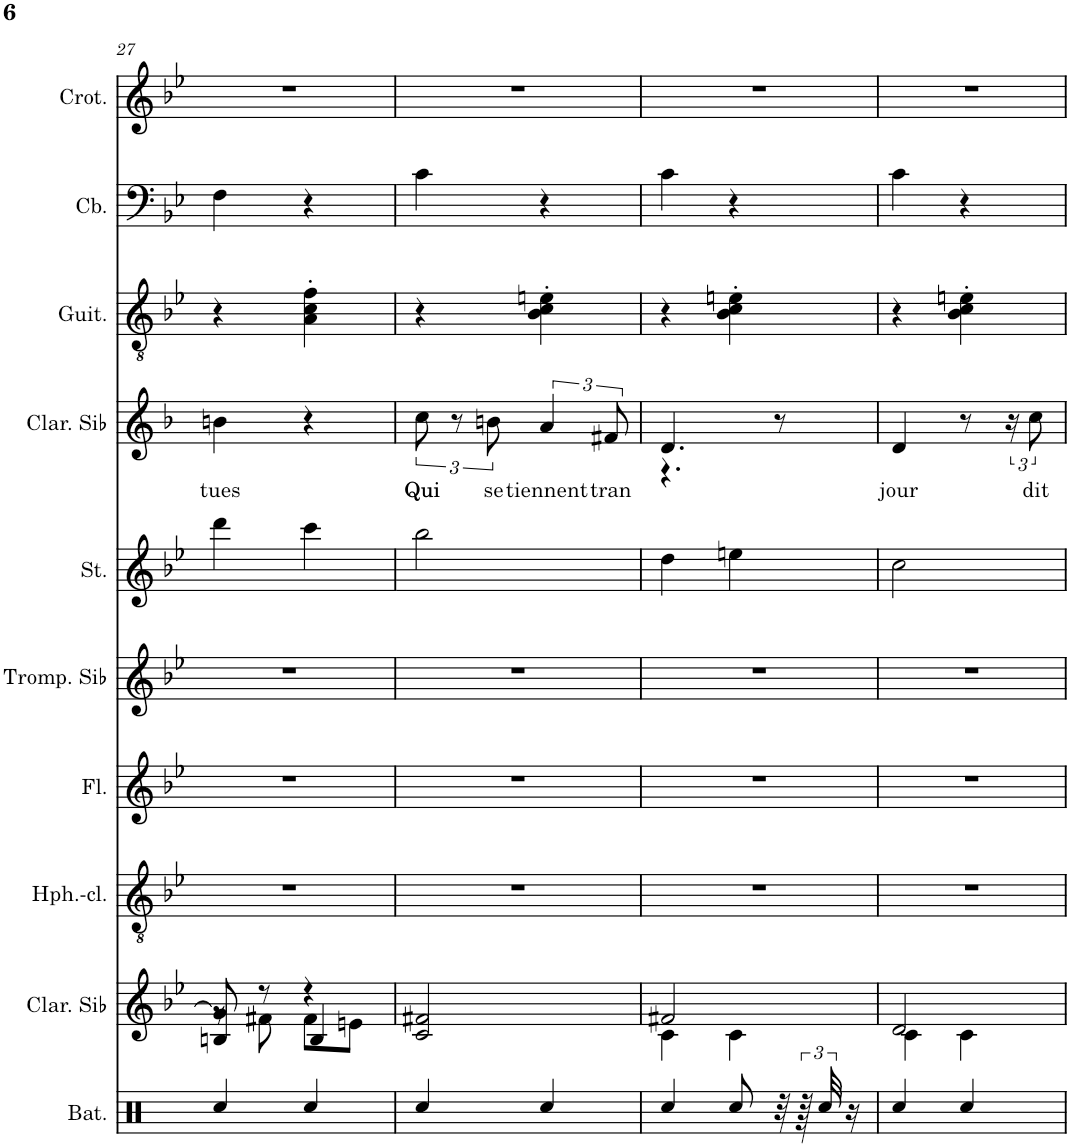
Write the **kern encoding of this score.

**kern	**kern	**kern	**kern	**kern	**kern	**kern	**text	**kern	**kern	**kern
*part10	*part9	*part8	*part7	*part6	*part5	*part4	*part4	*part3	*part2	*part1
*staff10	*staff9	*staff8	*staff7	*staff6	*staff5	*staff4	*staff4	*staff3	*staff2	*staff1
*I"Batterie	*I"Clarinette en Sib	*I"Clarinette-Heckelphone	*I"Flûte	*I"Trompette en Sib	*I"Cordes	*I"Clarinette en Sib	*	*I"Guitare classique	*I"Contrebasse	*I"Crotales
*I'Bat.	*I'Clar. Sib	*	*I'Fl.	*I'Tromp. Sib	*	*I'Clar. Sib	*	*I'Guit.	*I'Cb.	*I'Crot.
!!LO:PB:g=z
*clefX	*clefG2	*clefGv2	*clefG2	*clefG2	*clefF4	*clefG2	*	*clefGv2	*clefF4	*clefG2
*	*Trd1c2	*	*	*Trd1c2	*	*Trd1c2	*	*	*Trd7c12	*Trd-14c-24
*k[]	*k[b-e-]	*k[b-e-]	*k[b-e-]	*k[b-e-]	*k[b-e-]	*k[b-]	*	*k[b-e-]	*k[b-e-]	*k[b-e-]
*M2/4	*M2/4	*M2/4	*M2/4	*M2/4	*M2/4	*M2/4	*	*M2/4	*M2/4	*M2/4
=27	=27	=27	=27	=27	=27	=27	=27	=27	=27	=27
*	*^	*	*	*	*	*	*	*	*	*
*	*	*^	*	*	*	*	*	*	*	*	*
!	!	!	!	!	!	!	!	!	!LO:LY:b	!	!	!
4Rcc/	8g/]	8r	4Bn/	2r	2r	2r	4ddd\	4bn\	tues	4r	4F\	2r
.	8r	8f#X\	.	.	.	.	.	.	.	.	.	.
4Rcc/	4r	8f#\L	4B/	.	.	.	4ccc\	4r	.	4A\' 4c\' 4f\'	4r	.
.	.	8en\J	.	.	.	.	.	.	.	.	.	.
*	*	*v	*v	*	*	*	*	*	*	*	*	*
=28	=28	=28	=28	=28	=28	=28	=28	=28	=28	=28	=28
!	!	!	!	!	!	!	!	!LO:LY:b	!	!	!
*	*v	*v	*	*	*	*	*	*	*	*	*
4Rcc/	2c/ 2f#X/	2r	2r	2r	2bb-\	12cc\	Qui	4r	4c\	2r
.	.	.	.	.	.	12r	.	.	.	.
!	!	!	!	!	!	!	!LO:LY:b	!	!	!
.	.	.	.	.	.	12bn\	se	.	.	.
!	!	!	!	!	!	!	!LO:LY:b	!	!	!
4Rcc/	.	.	.	.	.	6a/	tiennent	4B-\' 4c\' 4en\'	4r	.
!	!	!	!	!	!	!	!LO:LY:b	!	!	!
.	.	.	.	.	.	12f#X/	tran	.	.	.
=29	=29	=29	=29	=29	=29	=29	=29	=29	=29	=29
*	*^	*	*	*	*	*^	*	*	*	*
4Rcc/	2f#X/	4c\	2r	2r	2r	4dd\	4.d/	4.r	.	4r	4c\	2r
8Rcc/	.	4c\	.	.	.	4een\	.	.	.	4B-\' 4c\' 4en\'	4r	.
32r	.	.	.	.	.	.	8r	8ryy	.	.	.	.
96r	.	.	.	.	.	.	.	.	.	.	.	.
48Rcc/	.	.	.	.	.	.	.	.	.	.	.	.
16r	.	.	.	.	.	.	.	.	.	.	.	.
*	*	*	*	*	*	*	*v	*v	*	*	*	*
=30	=30	=30	=30	=30	=30	=30	=30	=30	=30	=30	=30
!	!	!	!	!	!	!	!	!LO:LY:b	!	!	!
4Rcc/	2d/	4c\	2r	2r	2r	2cc\	4d/	jour	4r	4c\	2r
4Rcc/	.	4c\	.	.	.	.	8r	.	4B-\' 4c\' 4en\'	4r	.
.	.	.	.	.	.	.	24r	.	.	.	.
!	!	!	!	!	!	!	!	!LO:LY:b	!	!	!
.	.	.	.	.	.	.	12cc\	dit	.	.	.
*	*v	*v	*	*	*	*	*	*	*	*	*
=	=	=	=	=	=	=	=	=	=	=
*-	*-	*-	*-	*-	*-	*-	*-	*-	*-	*-
